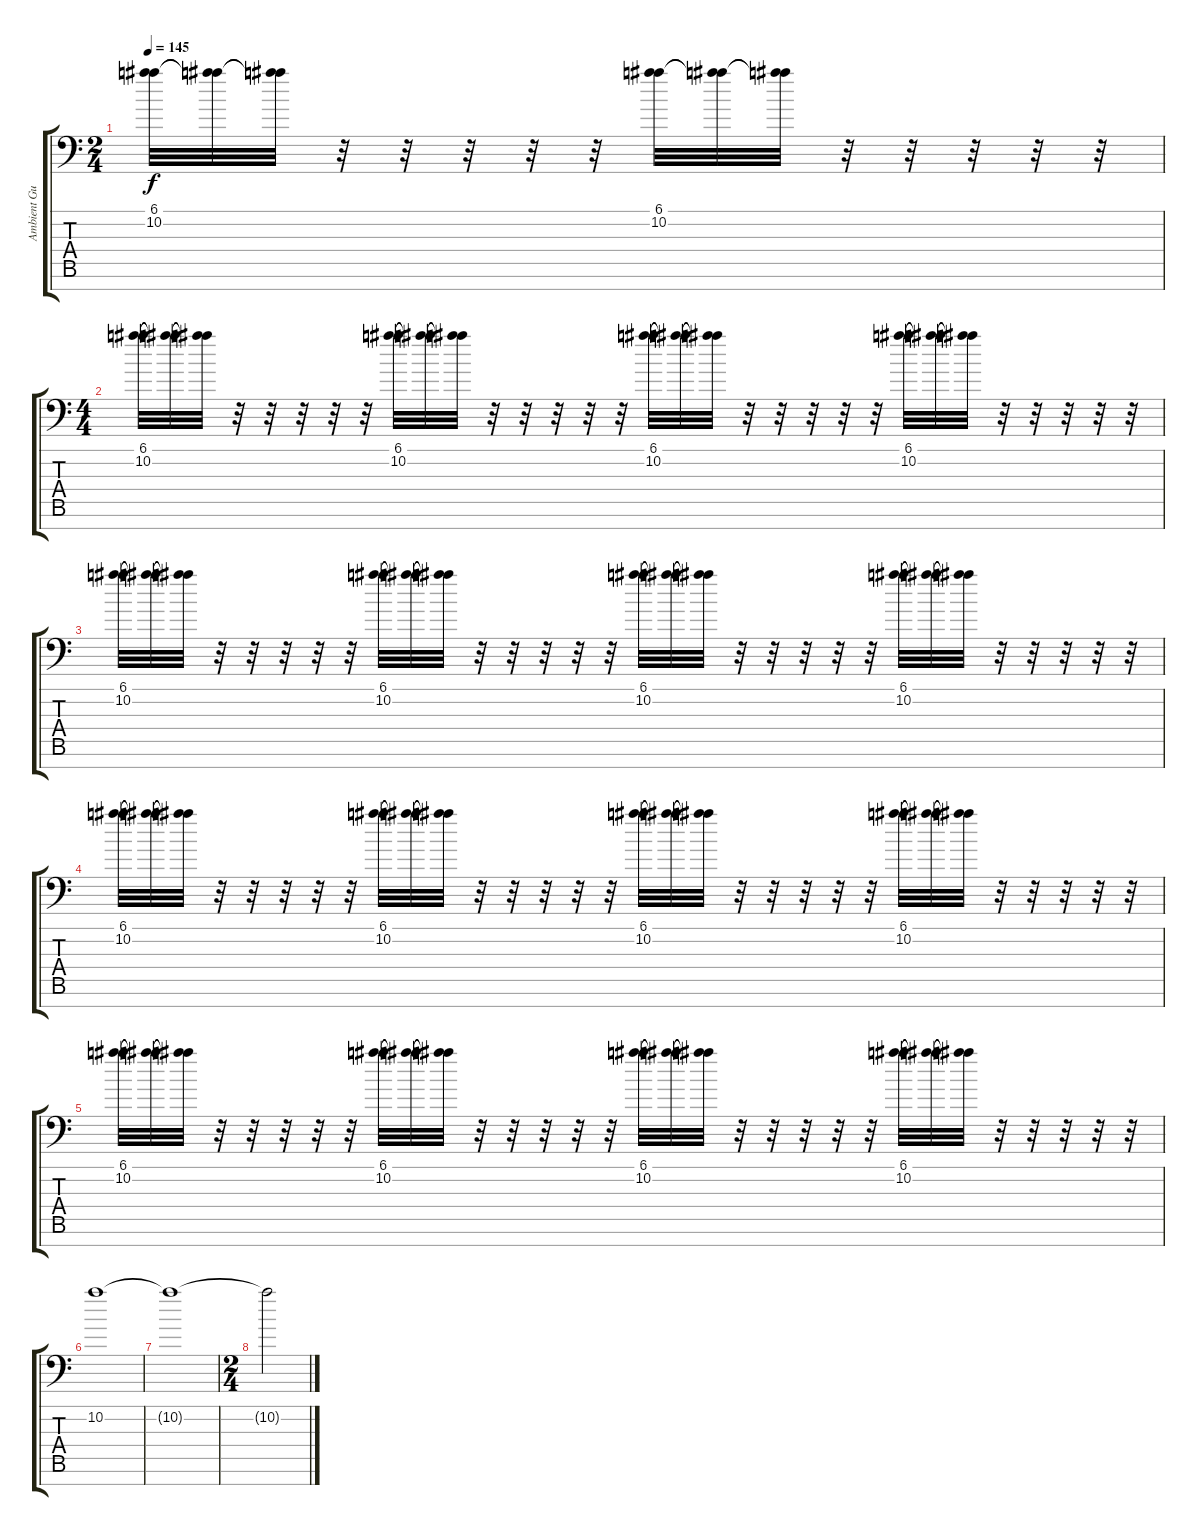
\track ("Ambient Guitar" "Ambient Gu") {instrument distortionguitar}
\staff {score tabs}
\tuning (E4 B3 G3 D3 A2 E2 A1) {hide}
\ts (2 4)
\tempo 145
\clef f4
\ks c
(6.1 10.2).32{dy f} (6.1{t} 10.2{t}).32 (6.1{t} 10.2{t}).32 r.32 r.32 r.32 r.32 r.32 (6.1 10.2).32 (6.1{t} 10.2{t}).32 (6.1{t} 10.2{t}).32 r.32 r.32 r.32 r.32 r.32 |
\ts (4 4)
(6.1 10.2).32 (6.1{t} 10.2{t}).32 (6.1{t} 10.2{t}).32 r.32 r.32 r.32 r.32 r.32 (6.1 10.2).32 (6.1{t} 10.2{t}).32 (6.1{t} 10.2{t}).32 r.32 r.32 r.32 r.32 r.32 (6.1 10.2).32 (6.1{t} 10.2{t}).32 (6.1{t} 10.2{t}).32 r.32 r.32 r.32 r.32 r.32 (6.1 10.2).32 (6.1{t} 10.2{t}).32 (6.1{t} 10.2{t}).32 r.32 r.32 r.32 r.32 r.32 |
(6.1 10.2).32 (6.1{t} 10.2{t}).32 (6.1{t} 10.2{t}).32 r.32 r.32 r.32 r.32 r.32 (6.1 10.2).32 (6.1{t} 10.2{t}).32 (6.1{t} 10.2{t}).32 r.32 r.32 r.32 r.32 r.32 (6.1 10.2).32 (6.1{t} 10.2{t}).32 (6.1{t} 10.2{t}).32 r.32 r.32 r.32 r.32 r.32 (6.1 10.2).32 (6.1{t} 10.2{t}).32 (6.1{t} 10.2{t}).32 r.32 r.32 r.32 r.32 r.32 |
(6.1 10.2).32 (6.1{t} 10.2{t}).32 (6.1{t} 10.2{t}).32 r.32 r.32 r.32 r.32 r.32 (6.1 10.2).32 (6.1{t} 10.2{t}).32 (6.1{t} 10.2{t}).32 r.32 r.32 r.32 r.32 r.32 (6.1 10.2).32 (6.1{t} 10.2{t}).32 (6.1{t} 10.2{t}).32 r.32 r.32 r.32 r.32 r.32 (6.1 10.2).32 (6.1{t} 10.2{t}).32 (6.1{t} 10.2{t}).32 r.32 r.32 r.32 r.32 r.32 |
(6.1 10.2).32 (6.1{t} 10.2{t}).32 (6.1{t} 10.2{t}).32 r.32 r.32 r.32 r.32 r.32 (6.1 10.2).32 (6.1{t} 10.2{t}).32 (6.1{t} 10.2{t}).32 r.32 r.32 r.32 r.32 r.32 (6.1 10.2).32 (6.1{t} 10.2{t}).32 (6.1{t} 10.2{t}).32 r.32 r.32 r.32 r.32 r.32 (6.1 10.2).32 (6.1{t} 10.2{t}).32 (6.1{t} 10.2{t}).32 r.32 r.32 r.32 r.32 r.32 |
10.2.1{volume 8} |
10.2{t}.1{volume 5} |
\ts (2 4)
10.2{t}.2
